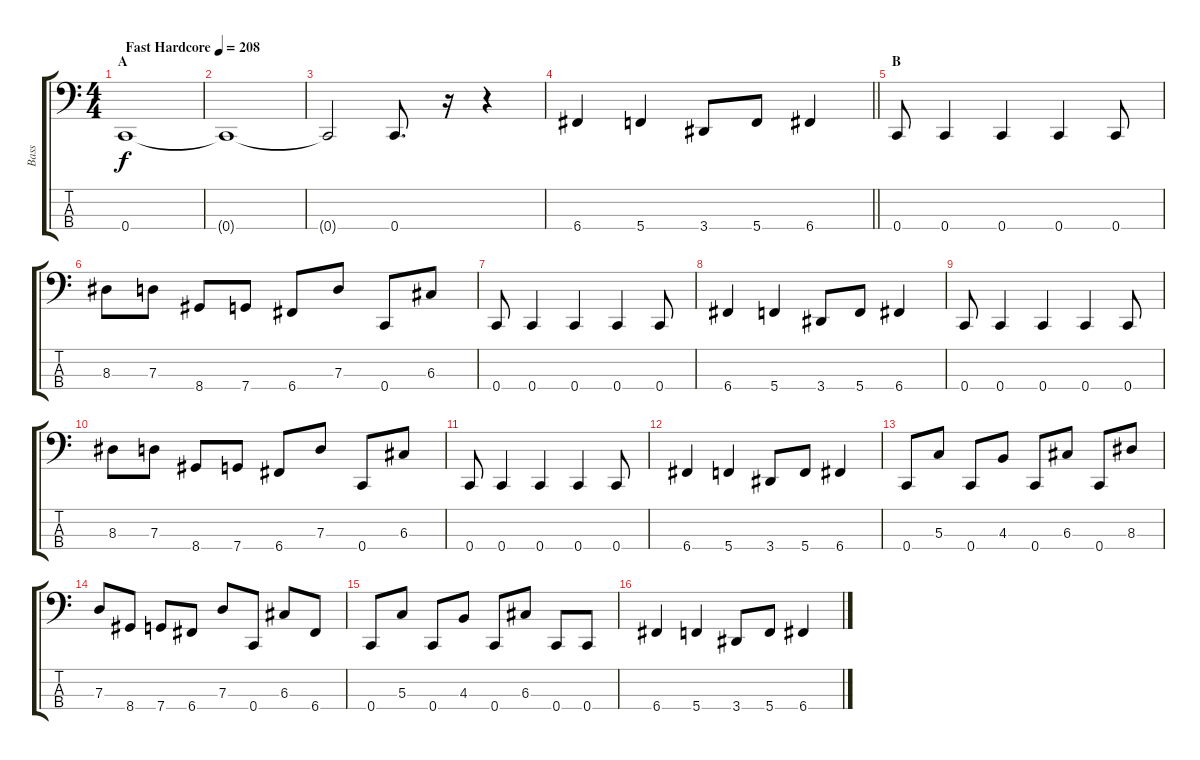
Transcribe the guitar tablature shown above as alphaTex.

\track ("Bass" "Bass") {instrument electricbasspick}
\staff {score tabs}
\tuning (F2 C2 G1 C1) {hide}
\ts (4 4)
\section ("" "A")
\tempo (208 "Fast Hardcore")
\clef f4
\ks c
0.4.1{dy f instrument electricbasspick} |
0.4{t}.1 |
0.4{t}.2 0.4.8{d} r.16 r.4 |
\barLineRight lightlight
6.4.4 5.4.4 3.4.8 5.4.8 6.4.4 |
\section ("" "B")
0.4.8 0.4.4 0.4.4 0.4.4 0.4.8 |
8.3.8 7.3.8 8.4.8 7.4.8 6.4.8 7.3.8 0.4.8 6.3.8 |
0.4.8 0.4.4 0.4.4 0.4.4 0.4.8 |
6.4.4 5.4.4 3.4.8 5.4.8 6.4.4 |
0.4.8 0.4.4 0.4.4 0.4.4 0.4.8 |
8.3.8 7.3.8 8.4.8 7.4.8 6.4.8 7.3.8 0.4.8 6.3.8 |
0.4.8 0.4.4 0.4.4 0.4.4 0.4.8 |
6.4.4 5.4.4 3.4.8 5.4.8 6.4.4 |
0.4.8 5.3.8 0.4.8 4.3.8 0.4.8 6.3.8 0.4.8 8.3.8 |
7.3.8 8.4.8 7.4.8 6.4.8 7.3.8 0.4.8 6.3.8 6.4.8 |
0.4.8 5.3.8 0.4.8 4.3.8 0.4.8 6.3.8 0.4.8 0.4.8 |
6.4.4 5.4.4 3.4.8 5.4.8 6.4.4
